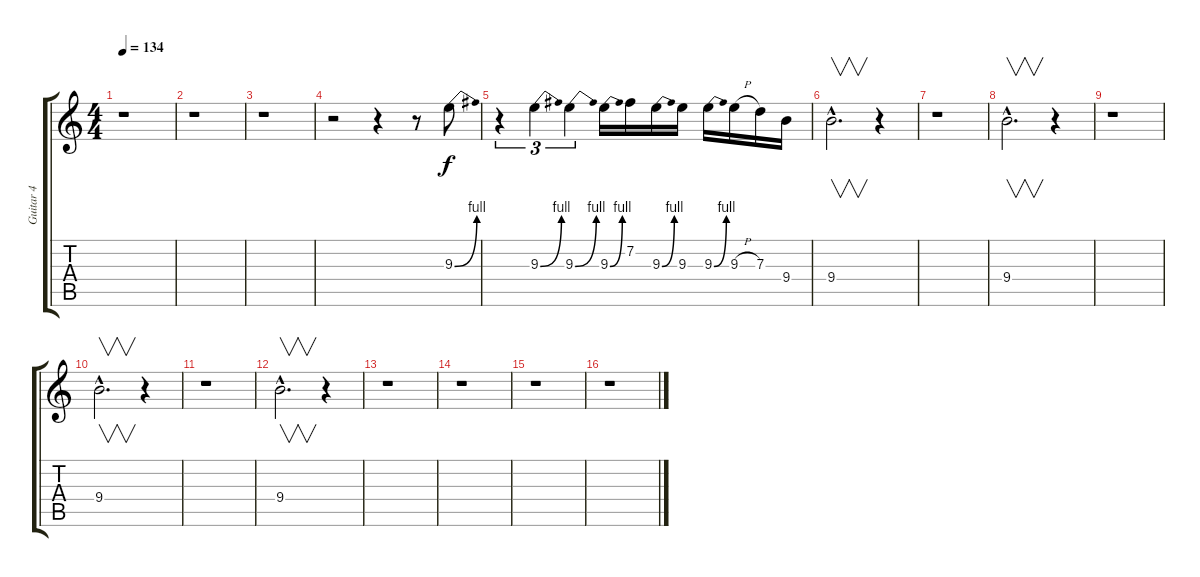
\track ("Guitar 4" "Guitar 4") {instrument distortionguitar}
\staff {score tabs}
\tuning (E4 B3 G3 D3 A2 E2) {hide}
\ts (4 4)
\tempo 134
\clef g2
\ks c
r.1{dy f} |
r.1 |
r.1 |
r.2 r.4 r.8 9.3{be (bend 0 0 60 4)}.8 |
r.4{tu (3 2)} 9.3{be (bend 0 0 60 4)}.4{tu (3 2)} 9.3{be (bend 0 0 60 4)}.4{tu (3 2)} 9.3{be (bend 0 0 60 4)}.16 7.2.16 9.3{be (bend 0 0 60 4)}.16 9.3.16 9.3{be (bend 0 0 60 4)}.16 9.3{h}.16 7.3.16 9.4.16 |
9.4{hac}.2{v d} r.4 |
r.1 |
9.4{hac}.2{v d} r.4 |
r.1 |
9.4{hac}.2{v d} r.4 |
r.1 |
9.4{hac}.2{v d} r.4 |
r.1 |
r.1 |
r.1 |
r.1
